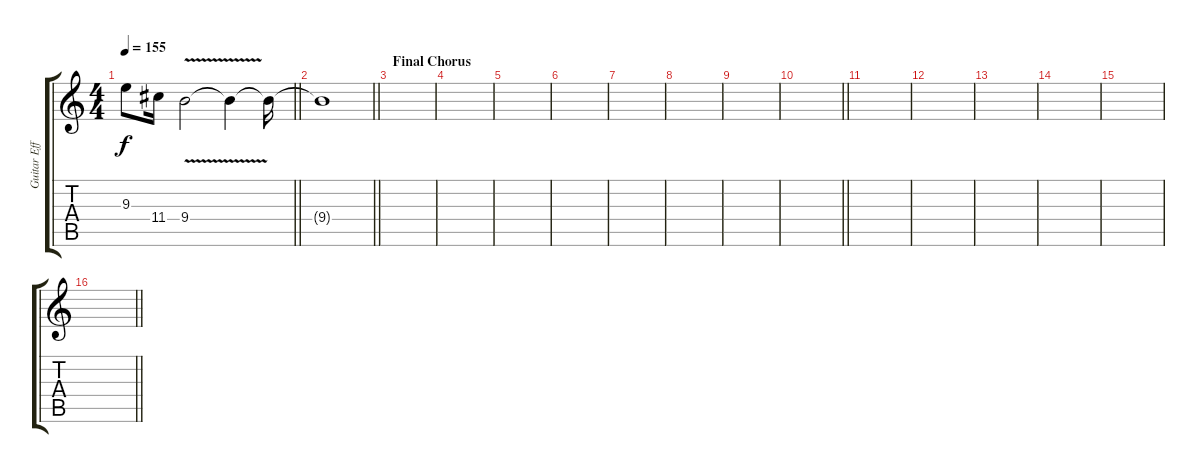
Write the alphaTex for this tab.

\track ("Guitar Effect Solo" "Guitar Eff") {instrument distortionguitar}
\staff {score tabs}
\tuning (E4 B3 G3 D3 A2 E2) {hide}
\ts (4 4)
\tempo 155
\clef g2
\barLineRight lightlight
\ks c
9.3{t}.8{dy f} 11.4.16 9.4{v}.2 9.4{t}.4 9.4{t}.16 |
\section ("" "")
\barLineRight lightlight
9.4{t}.1 |
\section ("" "Final Chorus")
|
|
|
|
|
|
|
\barLineRight lightlight
|
|
|
|
|
|
\barLineRight lightlight
